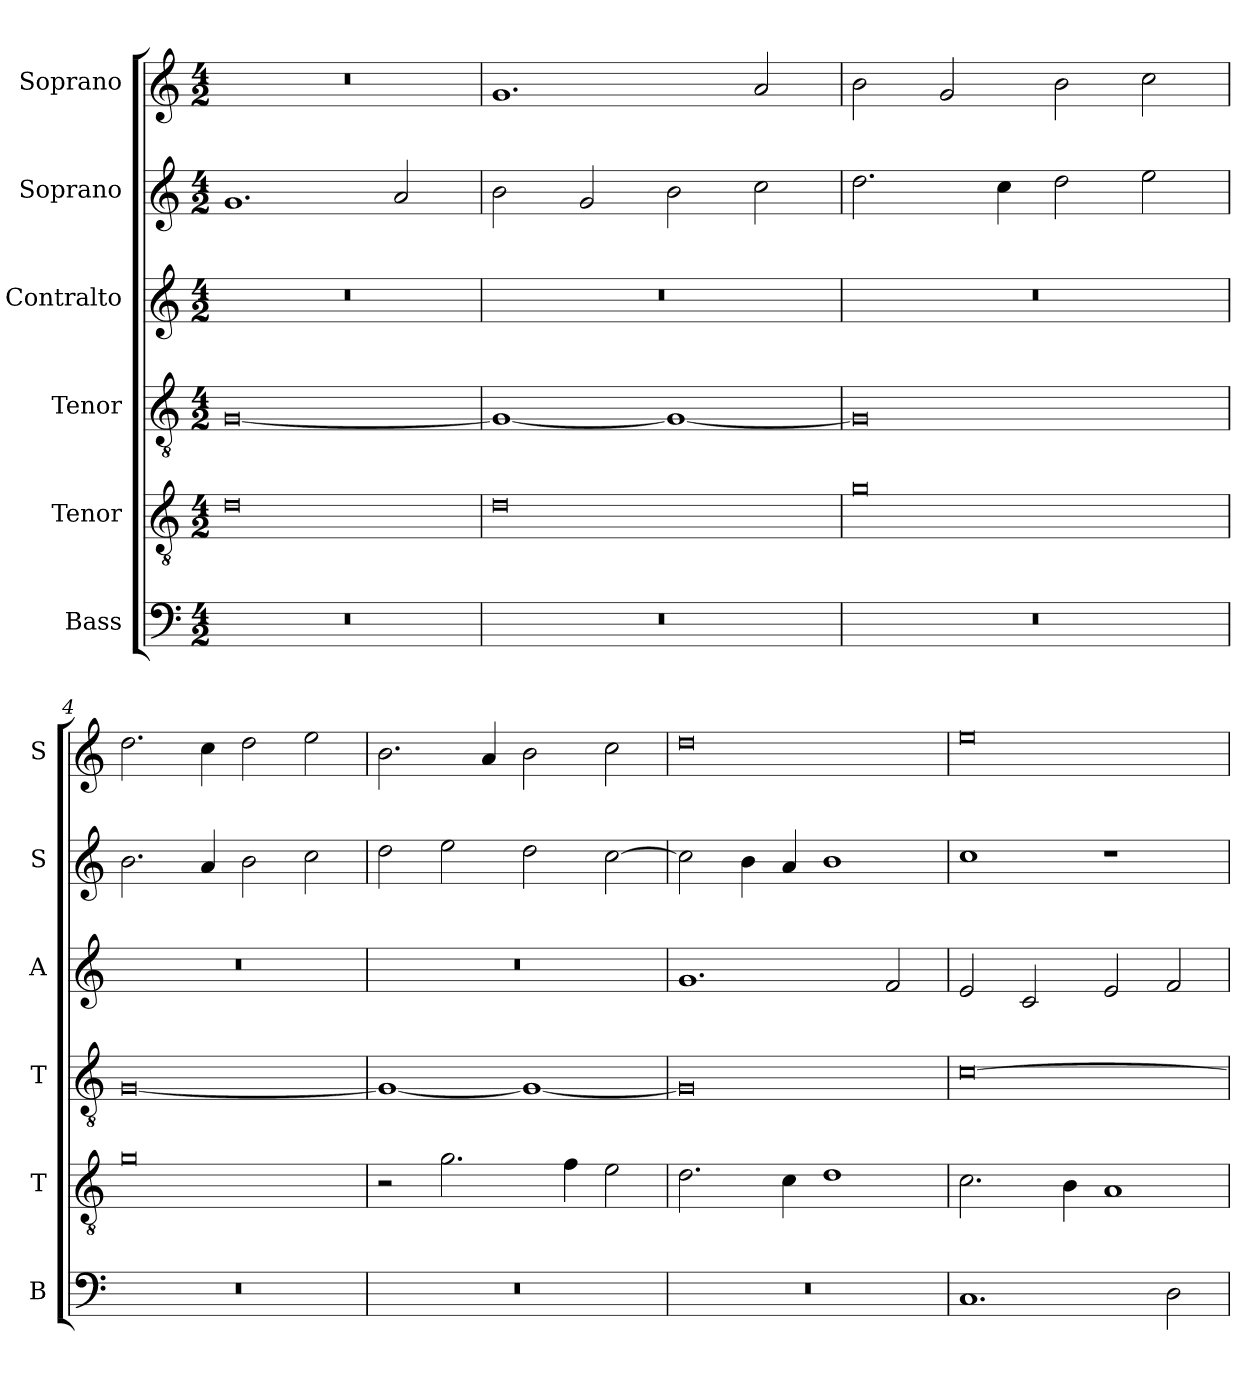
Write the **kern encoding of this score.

**kern	**kern	**kern	**kern	**kern	**kern
*part6	*part5	*part4	*part3	*part2	*part1
*staff6	*staff5	*staff4	*staff3	*staff2	*staff1
*I"Bass	*I"Tenor	*I"Tenor	*I"Contralto	*I"Soprano	*I"Soprano
*I'B	*I'T	*I'T	*I'A	*I'S	*I'S
*clefF4	*clefGv2	*clefGv2	*clefG2	*clefG2	*clefG2
*k[]	*k[]	*k[]	*k[]	*k[]	*k[]
*G:mix	*G:mix	*G:mix	*G:mix	*G:mix	*G:mix
*M4/2	*M4/2	*M4/2	*M4/2	*M4/2	*M4/2
=1	=1	=1	=1	=1	=1
0r	0d	[0G	0r	1.g	0r
.	.	.	.	2a	.
=2	=2	=2	=2	=2	=2
0r	0d	1G_	0r	2b	1.g
.	.	.	.	2g	.
.	.	1G_	.	2b	.
.	.	.	.	2cc	2a
=3	=3	=3	=3	=3	=3
0r	0g	0G]	0r	2.dd	2b
.	.	.	.	.	2g
.	.	.	.	4cc	.
.	.	.	.	2dd	2b
.	.	.	.	2ee	2cc
=4	=4	=4	=4	=4	=4
0r	0g	[0G	0r	2.b	2.dd
.	.	.	.	4a	4cc
.	.	.	.	2b	2dd
.	.	.	.	2cc	2ee
=5	=5	=5	=5	=5	=5
0r	2r	1G_	0r	2dd	2.b
.	2.g	.	.	2ee	.
.	.	.	.	.	4a
.	.	1G_	.	2dd	2b
.	4f	.	.	.	.
.	2e	.	.	[2cc	2cc
=6	=6	=6	=6	=6	=6
0r	2.d	0G]	1.g	2cc]	0dd
.	.	.	.	4b	.
.	4c	.	.	4a	.
.	1d	.	.	1b	.
.	.	.	2f	.	.
=7	=7	=7	=7	=7	=7
1.C	2.c	[0c	2e	1cc	0ee
.	.	.	2c	.	.
.	4B	.	.	.	.
.	1A	.	2e	1r	.
2D	.	.	2f	.	.
=	=	=	=	=	=
*-	*-	*-	*-	*-	*-
